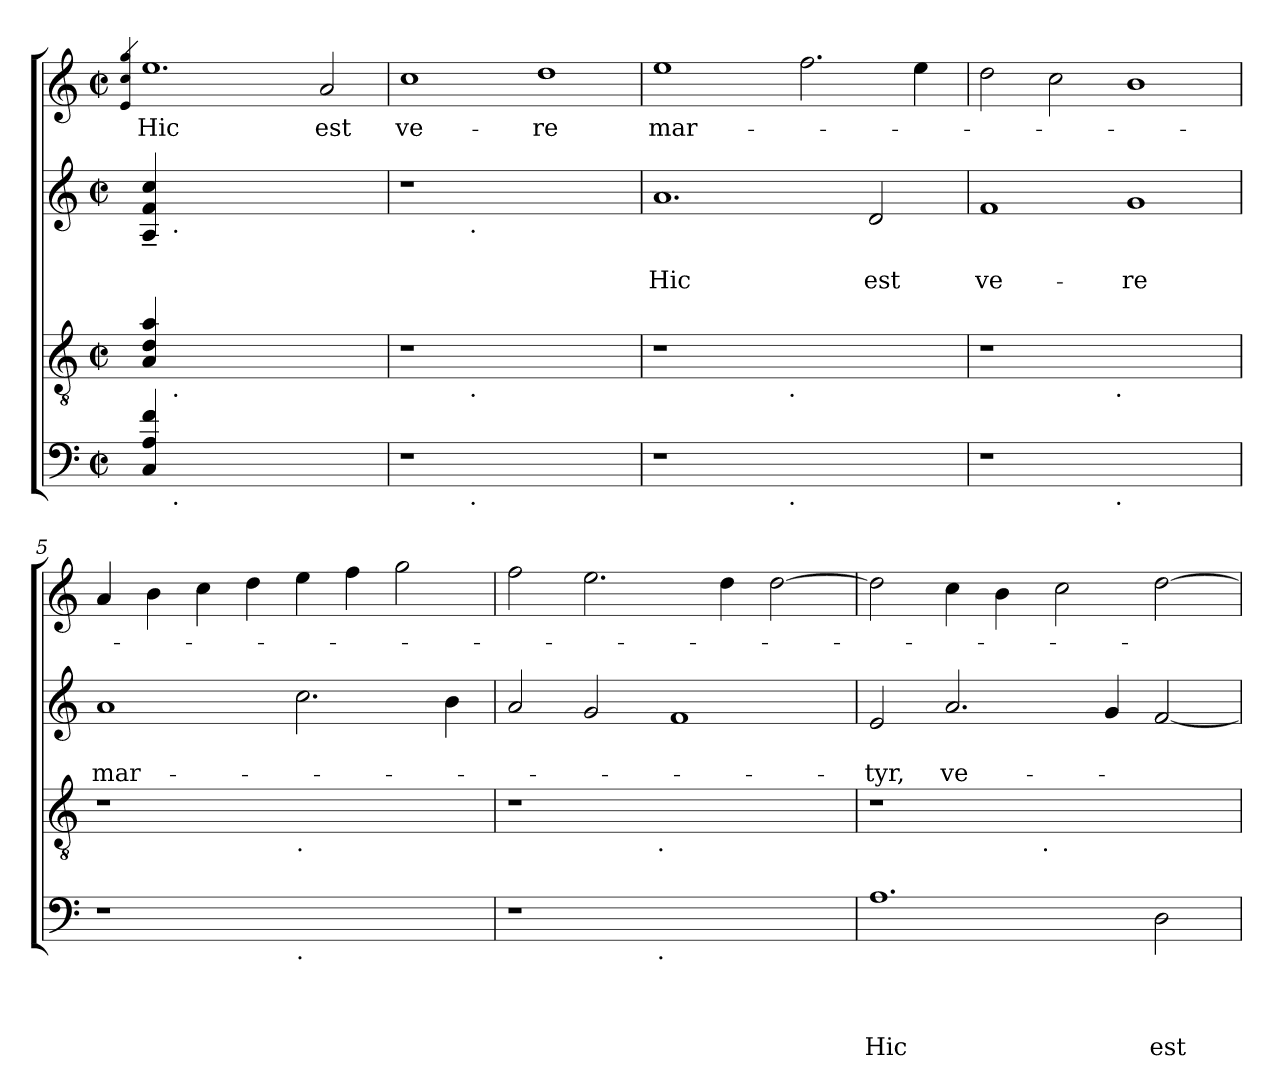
**kern	**text	**text	**text	**text	**kern	**kern	**text	**text	**kern	**text
*part4	*part4	*part4	*part4	*part4	*part3	*part2	*part2	*part2	*part1	*part1
*staff4	*staff4	*staff4	*staff4	*staff4	*staff3	*staff2	*staff2	*staff2	*staff1	*staff1
*clefF4	*	*	*	*	*clefGv2	*clefG2	*	*	*clefG2	*
*k[]	*	*	*	*	*k[]	*k[]	*	*	*k[]	*
*C:	*	*	*	*	*C:	*C:	*	*	*C:	*
*M2/2	*	*	*	*	*M2/2	*M2/2	*	*	*M2/2	*
*met(c|)	*	*	*	*	*met(c|)	*met(c|)	*	*	*met(c|)	*
=1	=1	=1	=1	=1	=1	=1	=1	=1	=1	=1
.	.	.	.	.	.	.	.	.	4qe/ 4qcc/ 4qgg/	.
!	!	!	!	!	!	!	!	!	!	!LO:LY:b
*^	*	*	*	*	*^	*^	*	*	*	*
4C/ 4A/ 4f/	8ryy	.	.	.	.	4A/ 4d/ 4a/	8ryy	4A/~< 4f/~< 4cc/~<	8ryy	.	.	1.ee	Hic
!	!	!	!	!	!	!	!	!	!LO:TX:b:t=.	!	!	!	!
!	!	!	!	!	!	!	!LO:TX:b:t=.	!	!	!	!	!	!
!	!LO:TX:b:t=.	!	!	!	!	!	!	!	!	!	!	!	!
.	1...ryy	.	.	.	.	.	1...ryy	.	1...ryy	.	.	.	.
1..ryy	.	.	.	.	.	1..ryy	.	1..ryy	.	.	.	.	.
!	!	!	!	!	!	!	!	!	!	!	!	!	!LO:LY:b
.	.	.	.	.	.	.	.	.	.	.	.	2a/	est
=2	=2	=2	=2	=2	=2	=2	=2	=2	=2	=2	=2	=2	=2
!	!	!	!	!	!	!	!	!	!	!	!	!	!LO:LY:b
1r	2ryy	.	.	.	.	1r	2ryy	1r	2ryy	.	.	1cc	ve-
!	!	!	!	!	!	!	!	!	!LO:TX:b:t=.	!	!	!	!
!	!	!	!	!	!	!	!LO:TX:b:t=.	!	!	!	!	!	!
!	!LO:TX:b:t=.	!	!	!	!	!	!	!	!	!	!	!	!
.	1.ryy	.	.	.	.	.	1.ryy	.	1.ryy	.	.	.	.
!	!	!	!	!	!	!	!	!	!	!	!	!	!LO:LY:b
1ryy	.	.	.	.	.	1ryy	.	1ryy	.	.	.	1dd	-re
=3	=3	=3	=3	=3	=3	=3	=3	=3	=3	=3	=3	=3	=3
!	!	!	!	!	!	!	!	!	!	!	!LO:LY:b	!	!LO:LY:b
*	*	*	*	*	*	*	*	*v	*v	*	*	*	*
1r	2ryy	.	.	.	.	1r	2ryy	1.a	.	Hic	1ee	mar-
.	4...ryy	.	.	.	.	.	4...ryy	.	.	.	.	.
!	!	!	!	!	!	!	!LO:TX:b:t=.	!	!	!	!	!
!	!LO:TX:b:t=.	!	!	!	!	!	!	!	!	!	!	!
.	1ryy	.	.	.	.	.	1ryy	.	.	.	.	.
1ryy	.	.	.	.	.	1ryy	.	.	.	.	2.ff\	.
!	!	!	!	!	!	!	!	!	!	!LO:LY:b	!	!
.	.	.	.	.	.	.	.	2d/	.	est	.	.
.	.	.	.	.	.	.	.	.	.	.	4ee\	.
.	32ryy	.	.	.	.	.	32ryy	.	.	.	.	.
=4	=4	=4	=4	=4	=4	=4	=4	=4	=4	=4	=4	=4
!	!	!	!	!	!	!	!	!	!	!LO:LY:b	!	!
1r	2ryy	.	.	.	.	1r	2ryy	1f	.	ve-	2dd\	.
.	4...ryy	.	.	.	.	.	4...ryy	.	.	.	2cc\	.
!	!	!	!	!	!	!	!LO:TX:b:t=.	!	!	!	!	!
!	!LO:TX:b:t=.	!	!	!	!	!	!	!	!	!	!	!
.	1ryy	.	.	.	.	.	1ryy	.	.	.	.	.
!	!	!	!	!	!	!	!	!	!	!LO:LY:b	!	!
1ryy	.	.	.	.	.	1ryy	.	1g	.	-re	1b	.
.	32ryy	.	.	.	.	.	32ryy	.	.	.	.	.
=5	=5	=5	=5	=5	=5	=5	=5	=5	=5	=5	=5	=5
!	!	!	!	!	!	!	!	!	!	!LO:LY:b	!	!
*v	*v	*	*	*	*	*	*	*	*	*	*	*
*	*	*	*	*	*v	*v	*	*	*	*	*
1r	.	.	.	.	1r	1a	.	mar-	4a/	.
.	.	.	.	.	.	.	.	.	4b\	.
.	.	.	.	.	.	.	.	.	4cc\	.
.	.	.	.	.	.	.	.	.	4dd\	.
!	!	!	!	!	!LO:TX:b:t=.	!	!	!	!	!
!LO:TX:b:t=.	!	!	!	!	!	!	!	!	!	!
1ryy	.	.	.	.	1ryy	2.cc\	.	.	4ee\	.
.	.	.	.	.	.	.	.	.	4ff\	.
.	.	.	.	.	.	.	.	.	2gg\	.
.	.	.	.	.	.	4b\	.	.	.	.
=6	=6	=6	=6	=6	=6	=6	=6	=6	=6	=6
*^	*	*	*	*	*^	*	*	*	*	*
1r	2ryy	.	.	.	.	1r	2ryy	2a/	.	.	2ff\	.
.	4...ryy	.	.	.	.	.	4...ryy	2g/	.	.	2.ee\	.
!	!	!	!	!	!	!	!LO:TX:b:t=.	!	!	!	!	!
!	!LO:TX:b:t=.	!	!	!	!	!	!	!	!	!	!	!
.	1ryy	.	.	.	.	.	1ryy	.	.	.	.	.
1ryy	.	.	.	.	.	1ryy	.	1f	.	.	.	.
.	.	.	.	.	.	.	.	.	.	.	4dd\	.
.	.	.	.	.	.	.	.	.	.	.	[>2dd\	.
.	32ryy	.	.	.	.	.	32ryy	.	.	.	.	.
=7	=7	=7	=7	=7	=7	=7	=7	=7	=7	=7	=7	=7
!	!	!	!	!	!LO:LY:b	!	!	!	!	!LO:LY:b	!	!
*v	*v	*	*	*	*	*	*	*	*	*	*	*
1.A	.	.	.	Hic	1r	2ryy	2e/	.	-tyr,	2dd\]	.
!	!	!	!	!	!	!	!	!	!LO:LY:b	!	!
.	.	.	.	.	.	4...ryy	2.a/	.	ve-	4cc\	.
.	.	.	.	.	.	.	.	.	.	4b\	.
!	!	!	!	!	!	!LO:TX:b:t=.	!	!	!	!	!
.	.	.	.	.	.	1ryy	.	.	.	.	.
.	.	.	.	.	1ryy	.	.	.	.	2cc\	.
.	.	.	.	.	.	.	4g/	.	.	.	.
!	!	!	!	!LO:LY:b	!	!	!	!	!	!	!
2D\	.	.	.	est	.	.	[<2f/	.	.	[<2dd\	.
.	.	.	.	.	.	32ryy	.	.	.	.	.
*	*	*	*	*	*v	*v	*	*	*	*	*
=	=	=	=	=	=	=	=	=	=	=
*-	*-	*-	*-	*-	*-	*-	*-	*-	*-	*-
